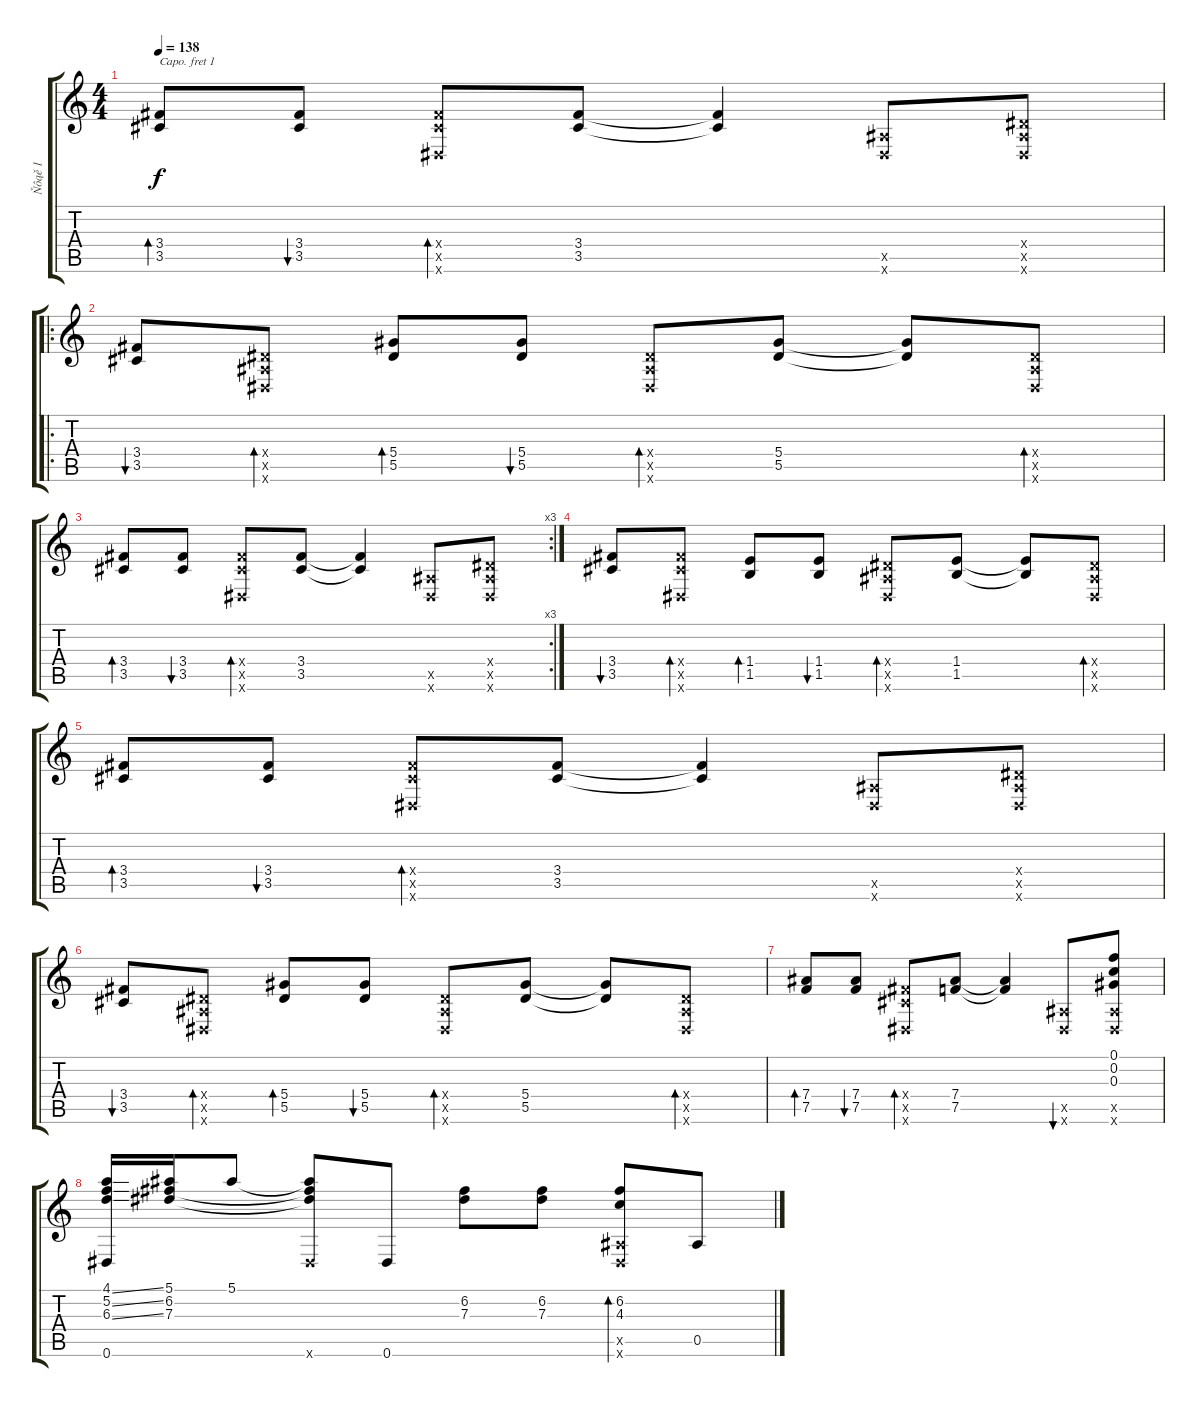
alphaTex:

\track ("Ňôąě 1" "Ňôąě 1") {instrument acousticguitarsteel}
\staff {score tabs}
\capo 1
\tuning (E4 B3 G3 D3 A2 D2) {hide}
\ts (4 4)
\tempo 138
\clef g2
\ks c
(3.4 3.5).8{bd 240 dy f} (3.4 3.5).8{bu 240} (3.4{x} 3.5{x} 0.6{x}).8{bd 240} (3.4 3.5).8 (3.4{t} 3.5{t}).4 (0.5{x} 0.6{x}).8 (0.4{x} 0.5{x} 0.6{x}).8 |
\ro
(3.4 3.5).8{bu 240} (0.4{x} 0.5{x} 0.6{x}).8{bd 240} (5.4 5.5).8{bd 240} (5.4 5.5).8{bu 240} (0.4{x} 0.5{x} 0.6{x}).8{bd 240} (5.4 5.5).8 (5.4{t} 5.5{t}).8 (0.4{x} 0.5{x} 0.6{x}).8{bd 240} |
\rc 3
(3.4 3.5).8{bd 240} (3.4 3.5).8{bu 240} (3.4{x} 3.5{x} 0.6{x}).8{bd 240} (3.4 3.5).8 (3.4{t} 3.5{t}).4 (0.5{x} 0.6{x}).8 (0.4{x} 0.5{x} 0.6{x}).8 |
(3.4 3.5).8{bu 240} (3.4{x} 3.5{x} 0.6{x}).8{bd 240} (1.4 1.5).8{bd 240} (1.4 1.5).8{bu 240} (0.4{x} 0.5{x} 0.6{x}).8{bd 240} (1.4 1.5).8 (1.4{t} 1.5{t}).8 (0.4{x} 0.5{x} 0.6{x}).8{bd 240} |
(3.4 3.5).8{bd 240} (3.4 3.5).8{bu 240} (3.4{x} 3.5{x} 0.6{x}).8{bd 240} (3.4 3.5).8 (3.4{t} 3.5{t}).4 (0.5{x} 0.6{x}).8 (0.4{x} 0.5{x} 0.6{x}).8 |
(3.4 3.5).8{bu 240} (0.4{x} 0.5{x} 0.6{x}).8{bd 240} (5.4 5.5).8{bd 240} (5.4 5.5).8{bu 240} (0.4{x} 0.5{x} 0.6{x}).8{bd 240} (5.4 5.5).8 (5.4{t} 5.5{t}).8 (0.4{x} 0.5{x} 0.6{x}).8{bd 240} |
(7.4 7.5).8{bd 240} (7.4 7.5).8{bu 240} (3.4{x} 3.5{x} 0.6{x}).8{bd 240} (7.4 7.5).8 (7.4{t} 7.5{t}).4 (0.5{x} 0.6{x}).8{bu 240} (0.1 0.2 0.3 0.5{x} 0.6{x}).8 |
(4.1{ss} 5.2{ss} 6.3{ss} 0.6).16 (5.1 6.2 7.3).16 5.1.8 (5.1{t} 6.2{t} 7.3{t} 0.6{x}).8 0.6.8 (6.2 7.3).8 (6.2 7.3).8 (6.2 4.3 0.5{x} 0.6{x}).8{bd 240} 0.5.8
